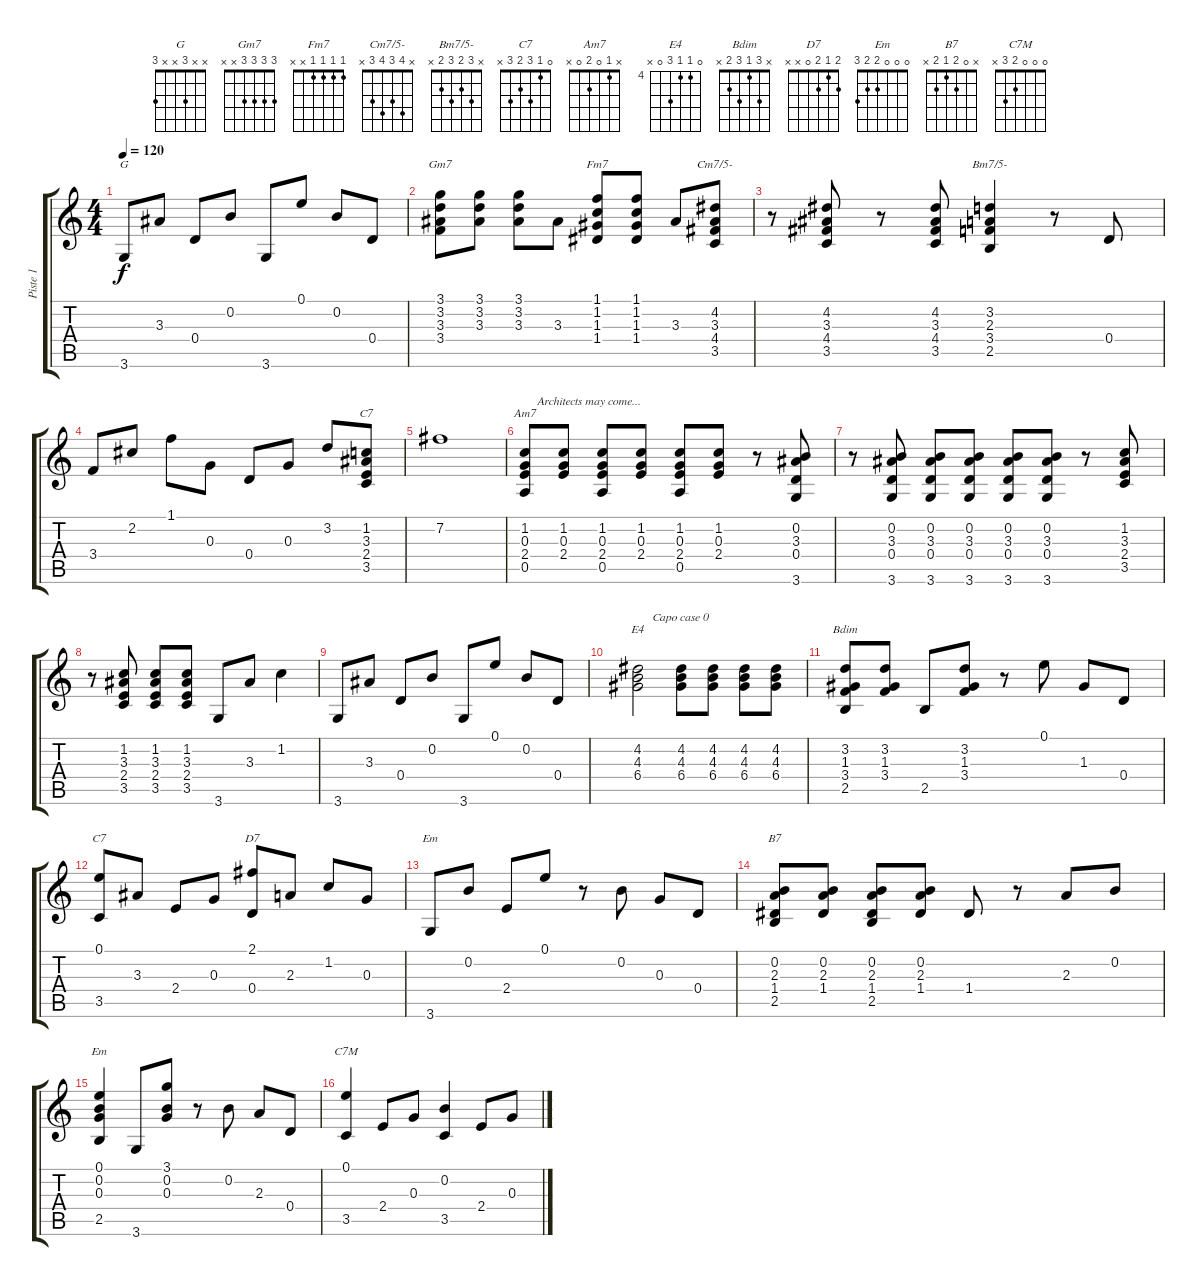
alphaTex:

\track ("Piste 1" "Piste 1") {instrument acousticguitarnylon}
\staff {score tabs}
\tuning (E4 B3 G3 D3 A2 E2) {hide}
\chord ("G" x x 3 x x 3)
\chord ("Gm7" 3 3 3 3 x x)
\chord ("Fm7" 1 1 1 1 x x)
\chord ("Cm7/5-" x 4 3 4 3 x)
\chord ("Bm7/5-" x 3 2 3 2 x)
\chord ("C7" x 1 3 2 3 x)
\chord ("Am7" x 1 0 2 0 x)
\chord ("E4" 0 4 4 6 0 x) {firstfret 4}
\chord ("Bdim" x 3 1 3 2 x)
\chord ("C7" 0 1 3 2 3 x)
\chord ("D7" 2 1 2 0 x x)
\chord ("Em" x x x 2 2 3)
\chord ("B7" x 0 2 1 2 x)
\chord ("Em" 0 0 0 2 2 3)
\chord ("C7M" 0 0 0 2 3 x)
\ts (4 4)
\tempo 120
\clef g2
\ks c
3.6.8{ch "G" dy f} 3.3.8 0.4.8 0.2.8 3.6.8 0.1.8 0.2.8 0.4.8 |
(3.1 3.2 3.3 3.4).8{ch "Gm7"} (3.1 3.2 3.3).8 (3.1 3.2 3.3).8 3.3.8 (1.1 1.2 1.3 1.4).8{ch "Fm7"} (1.1 1.2 1.3 1.4).8 3.3.8 (4.2 3.3 4.4 3.5).8{ch "Cm7/5-"} |
r.8 (4.2 3.3 4.4 3.5).8 r.8 (4.2 3.3 4.4 3.5).8 (3.2 2.3 3.4 2.5).4{ch "Bm7/5-"} r.8 0.4.8 |
3.4.8 2.2.8 1.1.8 0.3.8 0.4.8 0.3.8 3.2.8 (1.2 3.3 2.4 3.5).8{ch "C7"} |
7.2.1 |
(1.2 0.3 2.4 0.5).8{ch "Am7" txt "    Architects may come..."} (1.2 0.3 2.4).8 (1.2 0.3 2.4 0.5).8 (1.2 0.3 2.4).8 (1.2 0.3 2.4 0.5).8 (1.2 0.3 2.4).8 r.8 (0.2 3.3 0.4 3.6).8 |
r.8 (0.2 3.3 0.4 3.6).8 (0.2 3.3 0.4 3.6).8 (0.2 3.3 0.4 3.6).8 (0.2 3.3 0.4 3.6).8 (0.2 3.3 0.4 3.6).8 r.8 (1.2 3.3 2.4 3.5).8 |
r.8 (1.2 3.3 2.4 3.5).8 (1.2 3.3 2.4 3.5).8 (1.2 3.3 2.4 3.5).8 3.6.8 3.3.8 1.2.4 |
3.6.8 3.3.8 0.4.8 0.2.8 3.6.8 0.1.8 0.2.8 0.4.8 |
(4.2 4.3 6.4).2{ch "E4" txt "     Capo case 0"} (4.2 4.3 6.4).8 (4.2 4.3 6.4).8 (4.2 4.3 6.4).8 (4.2 4.3 6.4).8 |
(3.2 1.3 3.4 2.5).8{ch "Bdim"} (3.2 1.3 3.4).8 2.5.8 (3.2 1.3 3.4).8 r.8 0.1.8 1.3.8 0.4.8 |
(0.1 3.5).8{ch "C7"} 3.3.8 2.4.8 0.3.8 (2.1 0.4).8{ch "D7"} 2.3.8 1.2.8 0.3.8 |
3.6.8{ch "Em"} 0.2.8 2.4.8 0.1.8 r.8 0.2.8 0.3.8 0.4.8 |
(0.2 2.3 1.4 2.5).8{ch "B7"} (0.2 2.3 1.4).8 (0.2 2.3 1.4 2.5).8 (0.2 2.3 1.4).8 1.4.8 r.8 2.3.8 0.2.8 |
(0.1 0.2 0.3 2.5).4{ch "Em"} 3.6.8 (3.1 0.2 0.3).8 r.8 0.2.8 2.3.8 0.4.8 |
(0.1 3.5).4{ch "C7M"} 2.4.8 0.3.8 (0.2 3.5).4 2.4.8 0.3.8
